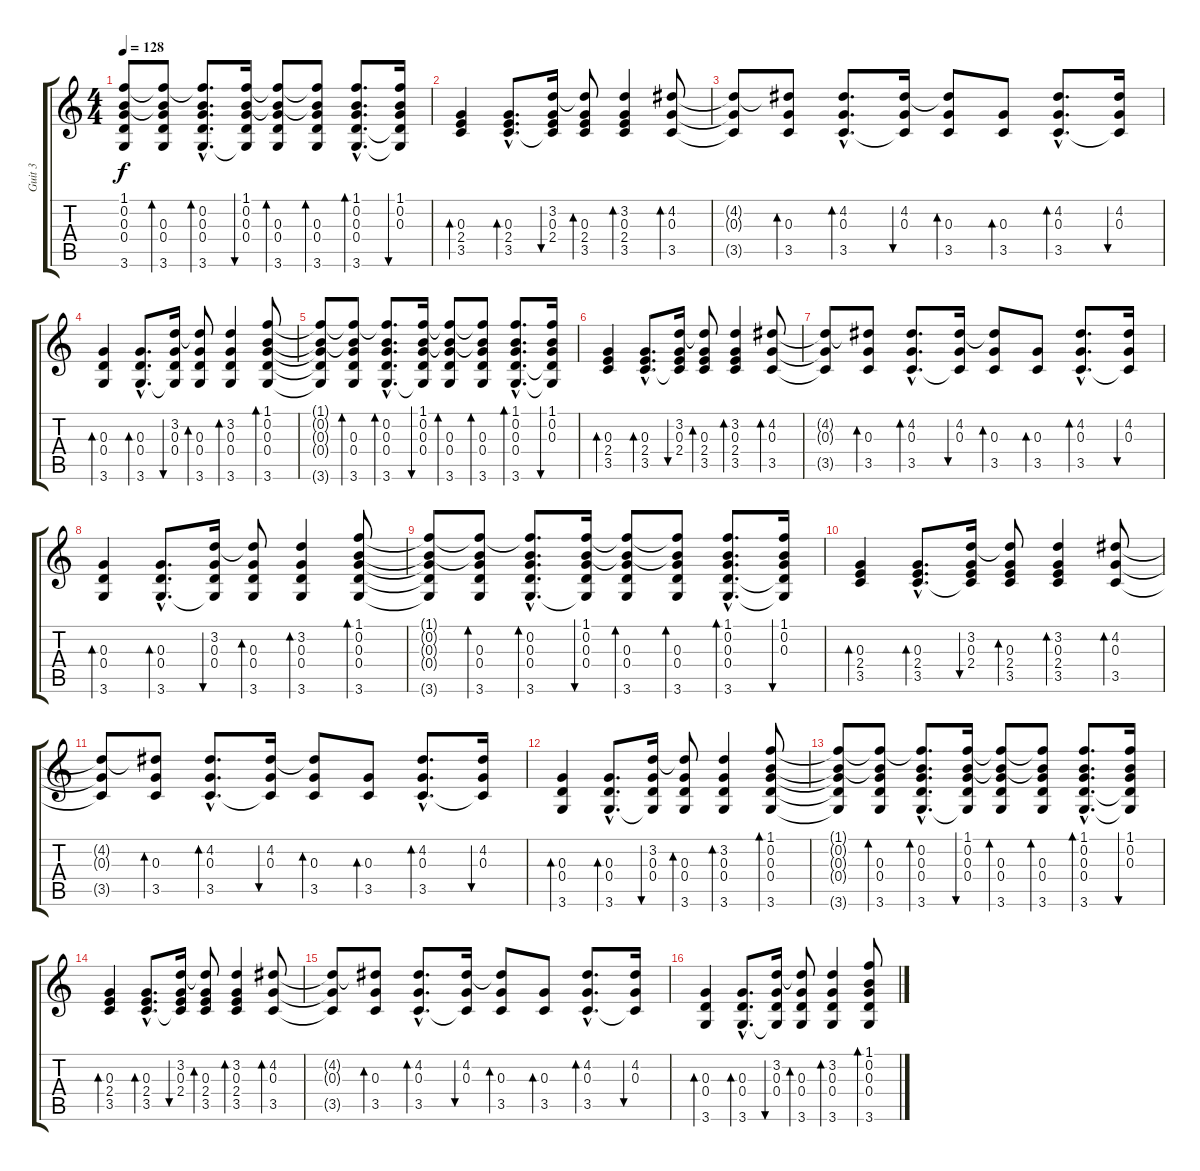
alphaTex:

\track ("Guit 3" "Guit 3") {instrument acousticguitarsteel}
\staff {score tabs}
\tuning (E4 B3 G3 D3 A2 E2) {hide}
\ts (4 4)
\tempo 128
\clef g2
\ks c
(1.1{t} 0.2{t} 0.3{t} 0.4{t} 3.6{t}).8{dy f} (1.1{t} 0.2{t} 0.3 0.4 3.6).8{bd 60} (1.1{hac t} 0.2{hac} 0.3{hac} 0.4{hac} 3.6{hac}).8{d bd 60} (1.1 0.2 0.3 0.4 3.6{t}).16{bu 60} (1.1{t} 0.2{t} 0.3 0.4 3.6).8{bd 60} (1.1{t} 0.2{t} 0.3 0.4 3.6).8{bd 60} (1.1{hac} 0.2{hac} 0.3{hac} 0.4{hac} 3.6{hac}).8{d bd 60} (1.1 0.2 0.3 0.4{t} 3.6{t}).16{bu 60} |
\section ("" "")
(0.3 2.4 3.5).4{bd 60} (0.3{hac} 2.4{hac} 3.5{hac}).8{d bd 60} (3.2 0.3 2.4 3.5{t}).16{bu 60} (3.2{t} 0.3 2.4 3.5).8{bd 60} (3.2 0.3 2.4 3.5).4{bd 60} (4.2 0.3 3.5).8{bd 60} |
(4.2{t} 0.3{t} 3.5{t}).8 (4.2{t} 0.3 3.5).8{bd 60} (4.2{hac} 0.3{hac} 3.5{hac}).8{d bd 60} (4.2 0.3 3.5{t}).16{bu 60} (4.2{t} 0.3 3.5).8{bd 60} (0.3 3.5).8{bd 60} (4.2{hac} 0.3{hac} 3.5{hac}).8{d bd 60} (4.2 0.3 3.5{t}).16{bu 60} |
(0.3 0.4 3.6).4{bd 60} (0.3{hac} 0.4{hac} 3.6{hac}).8{d bd 60} (3.2 0.3 0.4 3.6{t}).16{bu 60} (3.2{t} 0.3 0.4 3.6).8{bd 60} (3.2 0.3 0.4 3.6).4{bd 60} (1.1 0.2 0.3 0.4 3.6).8{bd 60} |
(1.1{t} 0.2{t} 0.3{t} 0.4{t} 3.6{t}).8 (1.1{t} 0.2{t} 0.3 0.4 3.6).8{bd 60} (1.1{hac t} 0.2{hac} 0.3{hac} 0.4{hac} 3.6{hac}).8{d bd 60} (1.1 0.2 0.3 0.4 3.6{t}).16{bu 60} (1.1{t} 0.2{t} 0.3 0.4 3.6).8{bd 60} (1.1{t} 0.2{t} 0.3 0.4 3.6).8{bd 60} (1.1{hac} 0.2{hac} 0.3{hac} 0.4{hac} 3.6{hac}).8{d bd 60} (1.1 0.2 0.3 0.4{t} 3.6{t}).16{bu 60} |
(0.3 2.4 3.5).4{bd 60} (0.3{hac} 2.4{hac} 3.5{hac}).8{d bd 60} (3.2 0.3 2.4 3.5{t}).16{bu 60} (3.2{t} 0.3 2.4 3.5).8{bd 60} (3.2 0.3 2.4 3.5).4{bd 60} (4.2 0.3 3.5).8{bd 60} |
(4.2{t} 0.3{t} 3.5{t}).8 (4.2{t} 0.3 3.5).8{bd 60} (4.2{hac} 0.3{hac} 3.5{hac}).8{d bd 60} (4.2 0.3 3.5{t}).16{bu 60} (4.2{t} 0.3 3.5).8{bd 60} (0.3 3.5).8{bd 60} (4.2{hac} 0.3{hac} 3.5{hac}).8{d bd 60} (4.2 0.3 3.5{t}).16{bu 60} |
(0.3 0.4 3.6).4{bd 60} (0.3{hac} 0.4{hac} 3.6{hac}).8{d bd 60} (3.2 0.3 0.4 3.6{t}).16{bu 60} (3.2{t} 0.3 0.4 3.6).8{bd 60} (3.2 0.3 0.4 3.6).4{bd 60} (1.1 0.2 0.3 0.4 3.6).8{bd 60} |
(1.1{t} 0.2{t} 0.3{t} 0.4{t} 3.6{t}).8 (1.1{t} 0.2{t} 0.3 0.4 3.6).8{bd 60} (1.1{hac t} 0.2{hac} 0.3{hac} 0.4{hac} 3.6{hac}).8{d bd 60} (1.1 0.2 0.3 0.4 3.6{t}).16{bu 60} (1.1{t} 0.2{t} 0.3 0.4 3.6).8{bd 60} (1.1{t} 0.2{t} 0.3 0.4 3.6).8{bd 60} (1.1{hac} 0.2{hac} 0.3{hac} 0.4{hac} 3.6{hac}).8{d bd 60} (1.1 0.2 0.3 0.4{t} 3.6{t}).16{bu 60} |
(0.3 2.4 3.5).4{bd 60} (0.3{hac} 2.4{hac} 3.5{hac}).8{d bd 60} (3.2 0.3 2.4 3.5{t}).16{bu 60} (3.2{t} 0.3 2.4 3.5).8{bd 60} (3.2 0.3 2.4 3.5).4{bd 60} (4.2 0.3 3.5).8{bd 60} |
(4.2{t} 0.3{t} 3.5{t}).8 (4.2{t} 0.3 3.5).8{bd 60} (4.2{hac} 0.3{hac} 3.5{hac}).8{d bd 60} (4.2 0.3 3.5{t}).16{bu 60} (4.2{t} 0.3 3.5).8{bd 60} (0.3 3.5).8{bd 60} (4.2{hac} 0.3{hac} 3.5{hac}).8{d bd 60} (4.2 0.3 3.5{t}).16{bu 60} |
(0.3 0.4 3.6).4{bd 60} (0.3{hac} 0.4{hac} 3.6{hac}).8{d bd 60} (3.2 0.3 0.4 3.6{t}).16{bu 60} (3.2{t} 0.3 0.4 3.6).8{bd 60} (3.2 0.3 0.4 3.6).4{bd 60} (1.1 0.2 0.3 0.4 3.6).8{bd 60} |
(1.1{t} 0.2{t} 0.3{t} 0.4{t} 3.6{t}).8 (1.1{t} 0.2{t} 0.3 0.4 3.6).8{bd 60} (1.1{hac t} 0.2{hac} 0.3{hac} 0.4{hac} 3.6{hac}).8{d bd 60} (1.1 0.2 0.3 0.4 3.6{t}).16{bu 60} (1.1{t} 0.2{t} 0.3 0.4 3.6).8{bd 60} (1.1{t} 0.2{t} 0.3 0.4 3.6).8{bd 60} (1.1{hac} 0.2{hac} 0.3{hac} 0.4{hac} 3.6{hac}).8{d bd 60} (1.1 0.2 0.3 0.4{t} 3.6{t}).16{bu 60} |
\section ("" "")
(0.3 2.4 3.5).4{bd 60} (0.3{hac} 2.4{hac} 3.5{hac}).8{d bd 60} (3.2 0.3 2.4 3.5{t}).16{bu 60} (3.2{t} 0.3 2.4 3.5).8{bd 60} (3.2 0.3 2.4 3.5).4{bd 60} (4.2 0.3 3.5).8{bd 60} |
(4.2{t} 0.3{t} 3.5{t}).8 (4.2{t} 0.3 3.5).8{bd 60} (4.2{hac} 0.3{hac} 3.5{hac}).8{d bd 60} (4.2 0.3 3.5{t}).16{bu 60} (4.2{t} 0.3 3.5).8{bd 60} (0.3 3.5).8{bd 60} (4.2{hac} 0.3{hac} 3.5{hac}).8{d bd 60} (4.2 0.3 3.5{t}).16{bu 60} |
(0.3 0.4 3.6).4{bd 60} (0.3{hac} 0.4{hac} 3.6{hac}).8{d bd 60} (3.2 0.3 0.4 3.6{t}).16{bu 60} (3.2{t} 0.3 0.4 3.6).8{bd 60} (3.2 0.3 0.4 3.6).4{bd 60} (1.1 0.2 0.3 0.4 3.6).8{bd 60}
